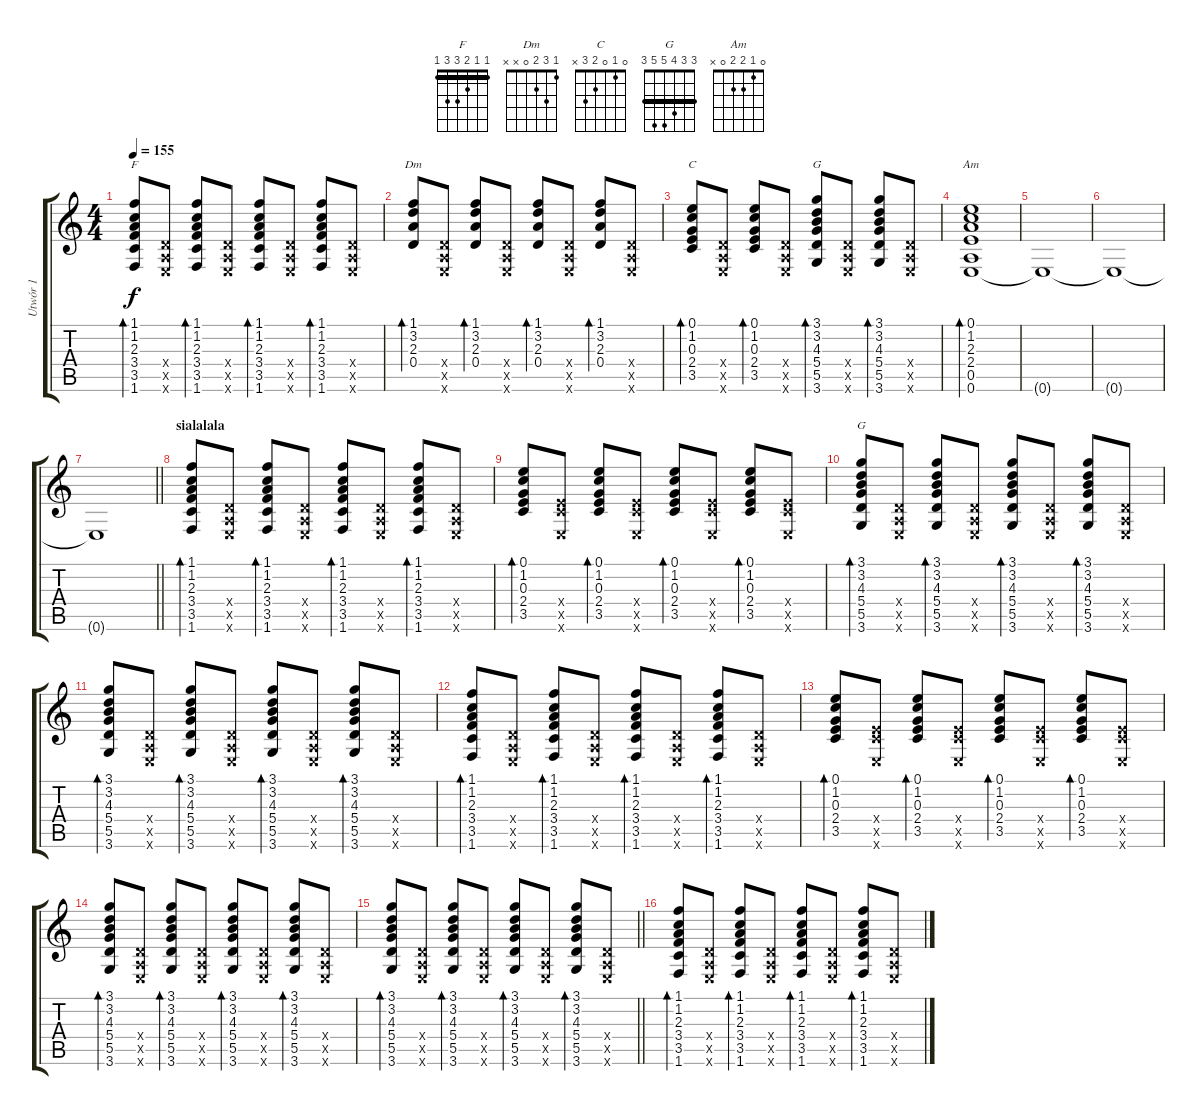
\track ("Utwór 1" "Utwór 1") {instrument electricguitarclean}
\staff {score tabs}
\tuning (E4 B3 G3 D3 A2 E2) {hide}
\chord ("F" 1 1 2 3 3 1) {barre 1}
\chord ("Dm" 1 3 2 0 x x)
\chord ("C" 0 1 0 2 3 x)
\chord ("G" x 3 4 5 5 3) {barre 3}
\chord ("Am" 0 1 2 2 0 x)
\chord ("G" 3 3 4 5 5 3) {barre 3}
\ts (4 4)
\tempo 155
\clef g2
\ks c
(1.1 1.2 2.3 3.4 3.5 1.6).8{bd 30 ch "F" dy f} (0.4{x} 0.5{x} 0.6{x}).8 (1.1 1.2 2.3 3.4 3.5 1.6).8{bd 30} (0.4{x} 0.5{x} 0.6{x}).8 (1.1 1.2 2.3 3.4 3.5 1.6).8{bd 30} (0.4{x} 0.5{x} 0.6{x}).8 (1.1 1.2 2.3 3.4 3.5 1.6).8{bd 30} (0.4{x} 0.5{x} 0.6{x}).8 |
(1.1 3.2 2.3 0.4).8{bd 30 ch "Dm"} (0.4{x} 0.5{x} 0.6{x}).8 (1.1 3.2 2.3 0.4).8{bd 30} (0.4{x} 0.5{x} 0.6{x}).8 (1.1 3.2 2.3 0.4).8{bd 30} (0.4{x} 0.5{x} 0.6{x}).8 (1.1 3.2 2.3 0.4).8{bd 30} (0.4{x} 0.5{x} 0.6{x}).8 |
(0.1 1.2 0.3 2.4 3.5).8{bd 30 ch "C"} (0.4{x} 0.5{x} 0.6{x}).8 (0.1 1.2 0.3 2.4 3.5).8{bd 30} (0.4{x} 0.5{x} 0.6{x}).8 (3.1 3.2 4.3 5.4 5.5 3.6).8{bd 30 ch "G"} (0.4{x} 0.5{x} 0.6{x}).8 (3.1 3.2 4.3 5.4 5.5 3.6).8{bd 30} (0.4{x} 0.5{x} 0.6{x}).8 |
(0.1 1.2 2.3 2.4 0.5 0.6).1{bd 30 ch "Am"} |
0.6{t}.1 |
0.6{t}.1 |
\barLineRight lightlight
0.6{t}.1 |
\section ("" "sialalala")
(1.1 1.2 2.3 3.4 3.5 1.6).8{bd 30} (0.4{x} 0.5{x} 0.6{x}).8 (1.1 1.2 2.3 3.4 3.5 1.6).8{bd 30} (0.4{x} 0.5{x} 0.6{x}).8 (1.1 1.2 2.3 3.4 3.5 1.6).8{bd 30} (0.4{x} 0.5{x} 0.6{x}).8 (1.1 1.2 2.3 3.4 3.5 1.6).8{bd 30} (0.4{x} 0.5{x} 0.6{x}).8 |
(0.1 1.2 0.3 2.4 3.5).8{bd 30} (2.4{x} 3.5{x} 0.6{x}).8 (0.1 1.2 0.3 2.4 3.5).8{bd 30} (2.4{x} 3.5{x} 0.6{x}).8 (0.1 1.2 0.3 2.4 3.5).8{bd 30} (2.4{x} 3.5{x} 0.6{x}).8 (0.1 1.2 0.3 2.4 3.5).8{bd 30} (2.4{x} 3.5{x} 0.6{x}).8 |
(3.1 3.2 4.3 5.4 5.5 3.6).8{bd 30 ch "G"} (0.4{x} 0.5{x} 0.6{x}).8 (3.1 3.2 4.3 5.4 5.5 3.6).8{bd 30} (0.4{x} 0.5{x} 0.6{x}).8 (3.1 3.2 4.3 5.4 5.5 3.6).8{bd 30} (0.4{x} 0.5{x} 0.6{x}).8 (3.1 3.2 4.3 5.4 5.5 3.6).8{bd 30} (0.4{x} 0.5{x} 0.6{x}).8 |
(3.1 3.2 4.3 5.4 5.5 3.6).8{bd 30} (0.4{x} 0.5{x} 0.6{x}).8 (3.1 3.2 4.3 5.4 5.5 3.6).8{bd 30} (0.4{x} 0.5{x} 0.6{x}).8 (3.1 3.2 4.3 5.4 5.5 3.6).8{bd 30} (0.4{x} 0.5{x} 0.6{x}).8 (3.1 3.2 4.3 5.4 5.5 3.6).8{bd 30} (0.4{x} 0.5{x} 0.6{x}).8 |
(1.1 1.2 2.3 3.4 3.5 1.6).8{bd 30} (0.4{x} 0.5{x} 0.6{x}).8 (1.1 1.2 2.3 3.4 3.5 1.6).8{bd 30} (0.4{x} 0.5{x} 0.6{x}).8 (1.1 1.2 2.3 3.4 3.5 1.6).8{bd 30} (0.4{x} 0.5{x} 0.6{x}).8 (1.1 1.2 2.3 3.4 3.5 1.6).8{bd 30} (0.4{x} 0.5{x} 0.6{x}).8 |
(0.1 1.2 0.3 2.4 3.5).8{bd 30} (2.4{x} 3.5{x} 0.6{x}).8 (0.1 1.2 0.3 2.4 3.5).8{bd 30} (2.4{x} 3.5{x} 0.6{x}).8 (0.1 1.2 0.3 2.4 3.5).8{bd 30} (2.4{x} 3.5{x} 0.6{x}).8 (0.1 1.2 0.3 2.4 3.5).8{bd 30} (2.4{x} 3.5{x} 0.6{x}).8 |
(3.1 3.2 4.3 5.4 5.5 3.6).8{bd 30} (0.4{x} 0.5{x} 0.6{x}).8 (3.1 3.2 4.3 5.4 5.5 3.6).8{bd 30} (0.4{x} 0.5{x} 0.6{x}).8 (3.1 3.2 4.3 5.4 5.5 3.6).8{bd 30} (0.4{x} 0.5{x} 0.6{x}).8 (3.1 3.2 4.3 5.4 5.5 3.6).8{bd 30} (0.4{x} 0.5{x} 0.6{x}).8 |
\barLineRight lightlight
(3.1 3.2 4.3 5.4 5.5 3.6).8{bd 30} (0.4{x} 0.5{x} 0.6{x}).8 (3.1 3.2 4.3 5.4 5.5 3.6).8{bd 30} (0.4{x} 0.5{x} 0.6{x}).8 (3.1 3.2 4.3 5.4 5.5 3.6).8{bd 30} (0.4{x} 0.5{x} 0.6{x}).8 (3.1 3.2 4.3 5.4 5.5 3.6).8{bd 30} (0.4{x} 0.5{x} 0.6{x}).8 |
(1.1 1.2 2.3 3.4 3.5 1.6).8{bd 30} (0.4{x} 0.5{x} 0.6{x}).8 (1.1 1.2 2.3 3.4 3.5 1.6).8{bd 30} (0.4{x} 0.5{x} 0.6{x}).8 (1.1 1.2 2.3 3.4 3.5 1.6).8{bd 30} (0.4{x} 0.5{x} 0.6{x}).8 (1.1 1.2 2.3 3.4 3.5 1.6).8{bd 30} (0.4{x} 0.5{x} 0.6{x}).8
